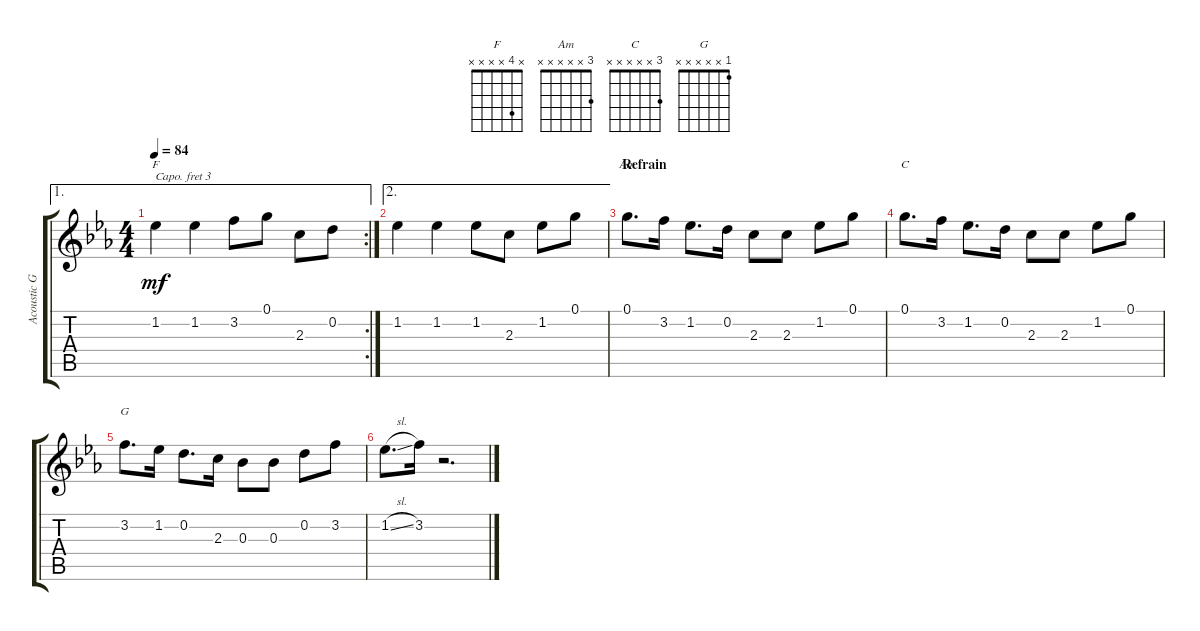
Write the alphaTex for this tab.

\track ("Acoustic Guitar" "Acoustic G") {instrument acousticguitarsteel}
\staff {score tabs}
\capo 3
\tuning (E4 B3 G3 D3 A2 E2) {hide}
\chord ("F" x 4 x x x x)
\chord ("Am" 3 x x x x x)
\chord ("C" 3 x x x x x)
\chord ("G" 1 x x x x x)
\ae 1
\rc 2
\ts (4 4)
\tempo 84
\clef g2
\ks eb
1.2.4{ch "F" dy mf} 1.2.4 3.2.8 0.1.8 2.3.8 0.2.8 |
\ae 2
1.2.4 1.2.4 1.2.8 2.3.8 1.2.8 0.1.8 |
\section ("" "Refrain")
0.1.8{d ch "Am"} 3.2.16 1.2.8{d} 0.2.16 2.3.8 2.3.8 1.2.8 0.1.8 |
0.1.8{d ch "C"} 3.2.16 1.2.8{d} 0.2.16 2.3.8 2.3.8 1.2.8 0.1.8 |
3.2.8{d ch "G"} 1.2.16 0.2.8{d} 2.3.16 0.3.8 0.3.8 0.2.8 3.2.8 |
1.2{sl}.8{d} 3.2.16 r.2{d}
